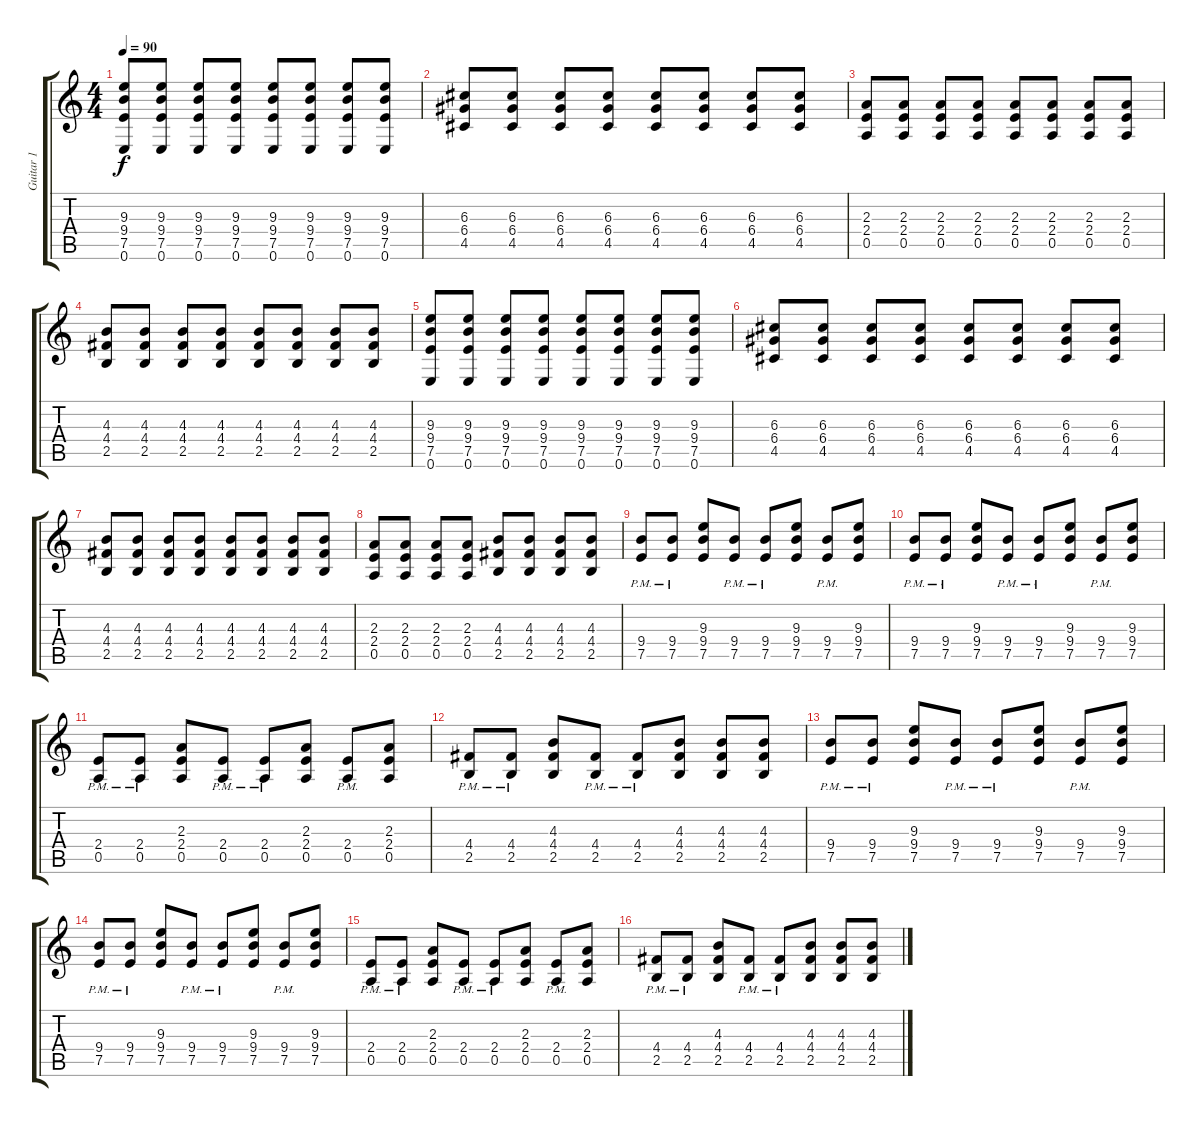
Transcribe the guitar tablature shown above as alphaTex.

\track ("Guitar 1" "Guitar 1") {instrument distortionguitar}
\staff {score tabs}
\tuning (E4 B3 G3 D3 A2 E2) {hide}
\ts (4 4)
\tempo 90
\clef g2
\ks c
(9.3 9.4 7.5 0.6).8{dy f} (9.3 9.4 7.5 0.6).8 (9.3 9.4 7.5 0.6).8 (9.3 9.4 7.5 0.6).8 (9.3 9.4 7.5 0.6).8 (9.3 9.4 7.5 0.6).8 (9.3 9.4 7.5 0.6).8 (9.3 9.4 7.5 0.6).8 |
(6.3 6.4 4.5).8 (6.3 6.4 4.5).8 (6.3 6.4 4.5).8 (6.3 6.4 4.5).8 (6.3 6.4 4.5).8 (6.3 6.4 4.5).8 (6.3 6.4 4.5).8 (6.3 6.4 4.5).8 |
(2.3 2.4 0.5).8 (2.3 2.4 0.5).8 (2.3 2.4 0.5).8 (2.3 2.4 0.5).8 (2.3 2.4 0.5).8 (2.3 2.4 0.5).8 (2.3 2.4 0.5).8 (2.3 2.4 0.5).8 |
(4.3 4.4 2.5).8 (4.3 4.4 2.5).8 (4.3 4.4 2.5).8 (4.3 4.4 2.5).8 (4.3 4.4 2.5).8 (4.3 4.4 2.5).8 (4.3 4.4 2.5).8 (4.3 4.4 2.5).8 |
(9.3 9.4 7.5 0.6).8 (9.3 9.4 7.5 0.6).8 (9.3 9.4 7.5 0.6).8 (9.3 9.4 7.5 0.6).8 (9.3 9.4 7.5 0.6).8 (9.3 9.4 7.5 0.6).8 (9.3 9.4 7.5 0.6).8 (9.3 9.4 7.5 0.6).8 |
(6.3 6.4 4.5).8 (6.3 6.4 4.5).8 (6.3 6.4 4.5).8 (6.3 6.4 4.5).8 (6.3 6.4 4.5).8 (6.3 6.4 4.5).8 (6.3 6.4 4.5).8 (6.3 6.4 4.5).8 |
(4.3 4.4 2.5).8 (4.3 4.4 2.5).8 (4.3 4.4 2.5).8 (4.3 4.4 2.5).8 (4.3 4.4 2.5).8 (4.3 4.4 2.5).8 (4.3 4.4 2.5).8 (4.3 4.4 2.5).8 |
(2.3 2.4 0.5).8 (2.3 2.4 0.5).8 (2.3 2.4 0.5).8 (2.3 2.4 0.5).8 (4.3 4.4 2.5).8 (4.3 4.4 2.5).8 (4.3 4.4 2.5).8 (4.3 4.4 2.5).8 |
(9.4{pm} 7.5{pm}).8 (9.4{pm} 7.5{pm}).8 (9.3 9.4 7.5).8 (9.4{pm} 7.5{pm}).8 (9.4{pm} 7.5{pm}).8 (9.3 9.4 7.5).8 (9.4{pm} 7.5{pm}).8 (9.3 9.4 7.5).8 |
(9.4{pm} 7.5{pm}).8 (9.4{pm} 7.5{pm}).8 (9.3 9.4 7.5).8 (9.4{pm} 7.5{pm}).8 (9.4{pm} 7.5{pm}).8 (9.3 9.4 7.5).8 (9.4{pm} 7.5{pm}).8 (9.3 9.4 7.5).8 |
(2.4 0.5{pm}).8 (2.4 0.5{pm}).8 (2.3 2.4 0.5).8 (2.4 0.5{pm}).8 (2.4 0.5{pm}).8 (2.3 2.4 0.5).8 (2.4 0.5{pm}).8 (2.3 2.4 0.5).8 |
(4.4{pm} 2.5{pm}).8 (4.4{pm} 2.5{pm}).8 (4.3 4.4 2.5).8 (4.4{pm} 2.5{pm}).8 (4.4{pm} 2.5{pm}).8 (4.3 4.4 2.5).8 (4.3 4.4 2.5).8 (4.3 4.4 2.5).8 |
(9.4{pm} 7.5{pm}).8 (9.4{pm} 7.5{pm}).8 (9.3 9.4 7.5).8 (9.4{pm} 7.5{pm}).8 (9.4{pm} 7.5{pm}).8 (9.3 9.4 7.5).8 (9.4{pm} 7.5{pm}).8 (9.3 9.4 7.5).8 |
(9.4{pm} 7.5{pm}).8 (9.4{pm} 7.5{pm}).8 (9.3 9.4 7.5).8 (9.4{pm} 7.5{pm}).8 (9.4{pm} 7.5{pm}).8 (9.3 9.4 7.5).8 (9.4{pm} 7.5{pm}).8 (9.3 9.4 7.5).8 |
(2.4 0.5{pm}).8 (2.4 0.5{pm}).8 (2.3 2.4 0.5).8 (2.4 0.5{pm}).8 (2.4 0.5{pm}).8 (2.3 2.4 0.5).8 (2.4 0.5{pm}).8 (2.3 2.4 0.5).8 |
(4.4{pm} 2.5{pm}).8 (4.4{pm} 2.5{pm}).8 (4.3 4.4 2.5).8 (4.4{pm} 2.5{pm}).8 (4.4{pm} 2.5{pm}).8 (4.3 4.4 2.5).8 (4.3 4.4 2.5).8 (4.3 4.4 2.5).8
